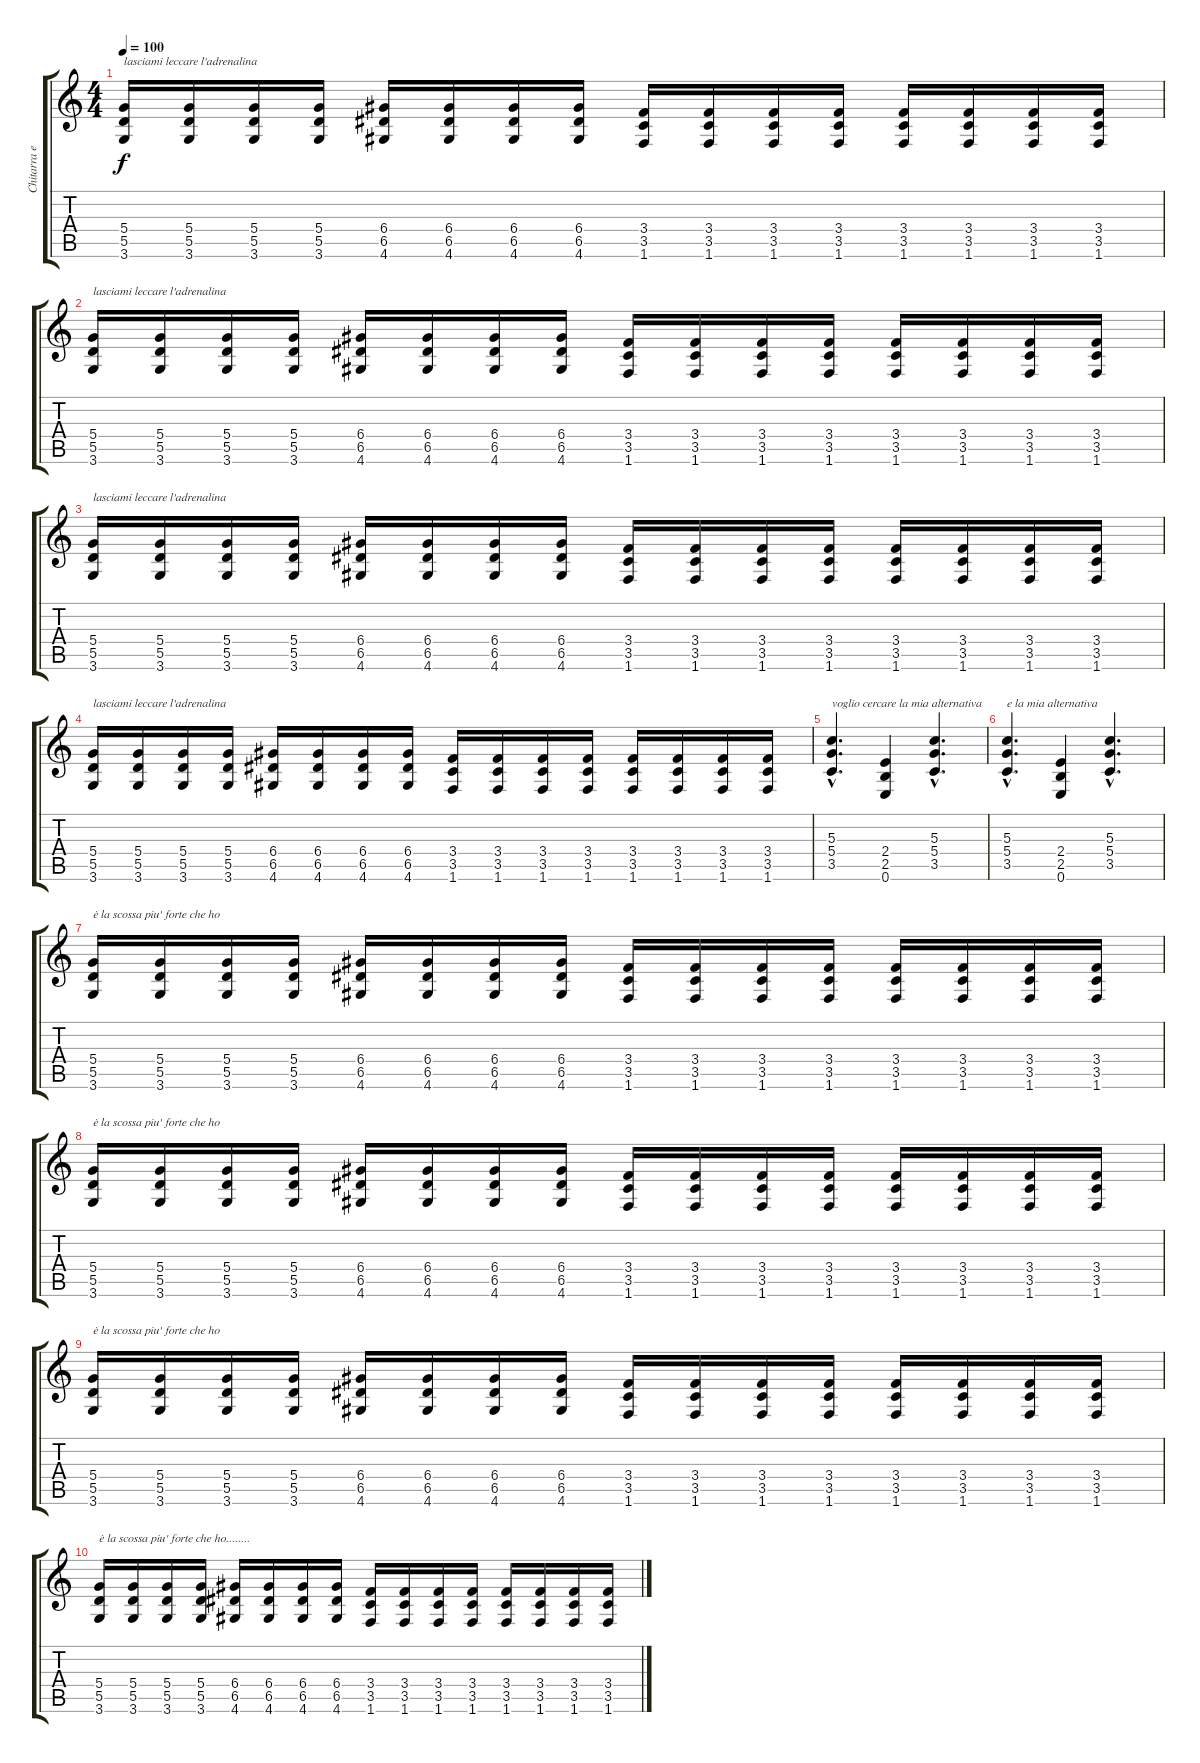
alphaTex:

\track ("Chitarra elettrica" "Chitarra e") {instrument distortionguitar}
\staff {score tabs}
\tuning (E4 B3 G3 D3 A2 E2) {hide}
\ts (4 4)
\tempo 100
\clef g2
\ks c
(5.4 5.5 3.6).16{txt "lasciami leccare l'adrenalina" dy f instrument distortionguitar} (5.4 5.5 3.6).16 (5.4 5.5 3.6).16 (5.4 5.5 3.6).16 (6.4 6.5 4.6).16 (6.4 6.5 4.6).16 (6.4 6.5 4.6).16 (6.4 6.5 4.6).16 (3.4 3.5 1.6).16 (3.4 3.5 1.6).16 (3.4 3.5 1.6).16 (3.4 3.5 1.6).16 (3.4 3.5 1.6).16 (3.4 3.5 1.6).16 (3.4 3.5 1.6).16 (3.4 3.5 1.6).16 |
(5.4 5.5 3.6).16{txt "lasciami leccare l'adrenalina"} (5.4 5.5 3.6).16 (5.4 5.5 3.6).16 (5.4 5.5 3.6).16 (6.4 6.5 4.6).16 (6.4 6.5 4.6).16 (6.4 6.5 4.6).16 (6.4 6.5 4.6).16 (3.4 3.5 1.6).16 (3.4 3.5 1.6).16 (3.4 3.5 1.6).16 (3.4 3.5 1.6).16 (3.4 3.5 1.6).16 (3.4 3.5 1.6).16 (3.4 3.5 1.6).16 (3.4 3.5 1.6).16 |
(5.4 5.5 3.6).16{txt "lasciami leccare l'adrenalina"} (5.4 5.5 3.6).16 (5.4 5.5 3.6).16 (5.4 5.5 3.6).16 (6.4 6.5 4.6).16 (6.4 6.5 4.6).16 (6.4 6.5 4.6).16 (6.4 6.5 4.6).16 (3.4 3.5 1.6).16 (3.4 3.5 1.6).16 (3.4 3.5 1.6).16 (3.4 3.5 1.6).16 (3.4 3.5 1.6).16 (3.4 3.5 1.6).16 (3.4 3.5 1.6).16 (3.4 3.5 1.6).16 |
(5.4 5.5 3.6).16{txt "lasciami leccare l'adrenalina"} (5.4 5.5 3.6).16 (5.4 5.5 3.6).16 (5.4 5.5 3.6).16 (6.4 6.5 4.6).16 (6.4 6.5 4.6).16 (6.4 6.5 4.6).16 (6.4 6.5 4.6).16 (3.4 3.5 1.6).16 (3.4 3.5 1.6).16 (3.4 3.5 1.6).16 (3.4 3.5 1.6).16 (3.4 3.5 1.6).16 (3.4 3.5 1.6).16 (3.4 3.5 1.6).16 (3.4 3.5 1.6).16 |
(5.3{hac} 5.4{hac} 3.5{hac}).4{d txt "voglio cercare la mia alternativa"} (2.4 2.5 0.6).4 (5.3{hac} 5.4{hac} 3.5{hac}).4{d} |
(5.3{hac} 5.4{hac} 3.5{hac}).4{d txt "e la mia alternativa"} (2.4 2.5 0.6).4 (5.3{hac} 5.4{hac} 3.5{hac}).4{d} |
(5.4 5.5 3.6).16{txt "è la scossa piu' forte che ho"} (5.4 5.5 3.6).16 (5.4 5.5 3.6).16 (5.4 5.5 3.6).16 (6.4 6.5 4.6).16 (6.4 6.5 4.6).16 (6.4 6.5 4.6).16 (6.4 6.5 4.6).16 (3.4 3.5 1.6).16 (3.4 3.5 1.6).16 (3.4 3.5 1.6).16 (3.4 3.5 1.6).16 (3.4 3.5 1.6).16 (3.4 3.5 1.6).16 (3.4 3.5 1.6).16 (3.4 3.5 1.6).16 |
(5.4 5.5 3.6).16{txt "è la scossa piu' forte che ho"} (5.4 5.5 3.6).16 (5.4 5.5 3.6).16 (5.4 5.5 3.6).16 (6.4 6.5 4.6).16 (6.4 6.5 4.6).16 (6.4 6.5 4.6).16 (6.4 6.5 4.6).16 (3.4 3.5 1.6).16 (3.4 3.5 1.6).16 (3.4 3.5 1.6).16 (3.4 3.5 1.6).16 (3.4 3.5 1.6).16 (3.4 3.5 1.6).16 (3.4 3.5 1.6).16 (3.4 3.5 1.6).16 |
(5.4 5.5 3.6).16{txt "è la scossa piu' forte che ho"} (5.4 5.5 3.6).16 (5.4 5.5 3.6).16 (5.4 5.5 3.6).16 (6.4 6.5 4.6).16 (6.4 6.5 4.6).16 (6.4 6.5 4.6).16 (6.4 6.5 4.6).16 (3.4 3.5 1.6).16 (3.4 3.5 1.6).16 (3.4 3.5 1.6).16 (3.4 3.5 1.6).16 (3.4 3.5 1.6).16 (3.4 3.5 1.6).16 (3.4 3.5 1.6).16 (3.4 3.5 1.6).16 |
(5.4 5.5 3.6).16{txt "è la scossa piu' forte che ho........"} (5.4 5.5 3.6).16 (5.4 5.5 3.6).16 (5.4 5.5 3.6).16 (6.4 6.5 4.6).16 (6.4 6.5 4.6).16 (6.4 6.5 4.6).16 (6.4 6.5 4.6).16 (3.4 3.5 1.6).16 (3.4 3.5 1.6).16 (3.4 3.5 1.6).16 (3.4 3.5 1.6).16 (3.4 3.5 1.6).16 (3.4 3.5 1.6).16 (3.4 3.5 1.6).16 (3.4 3.5 1.6).16
